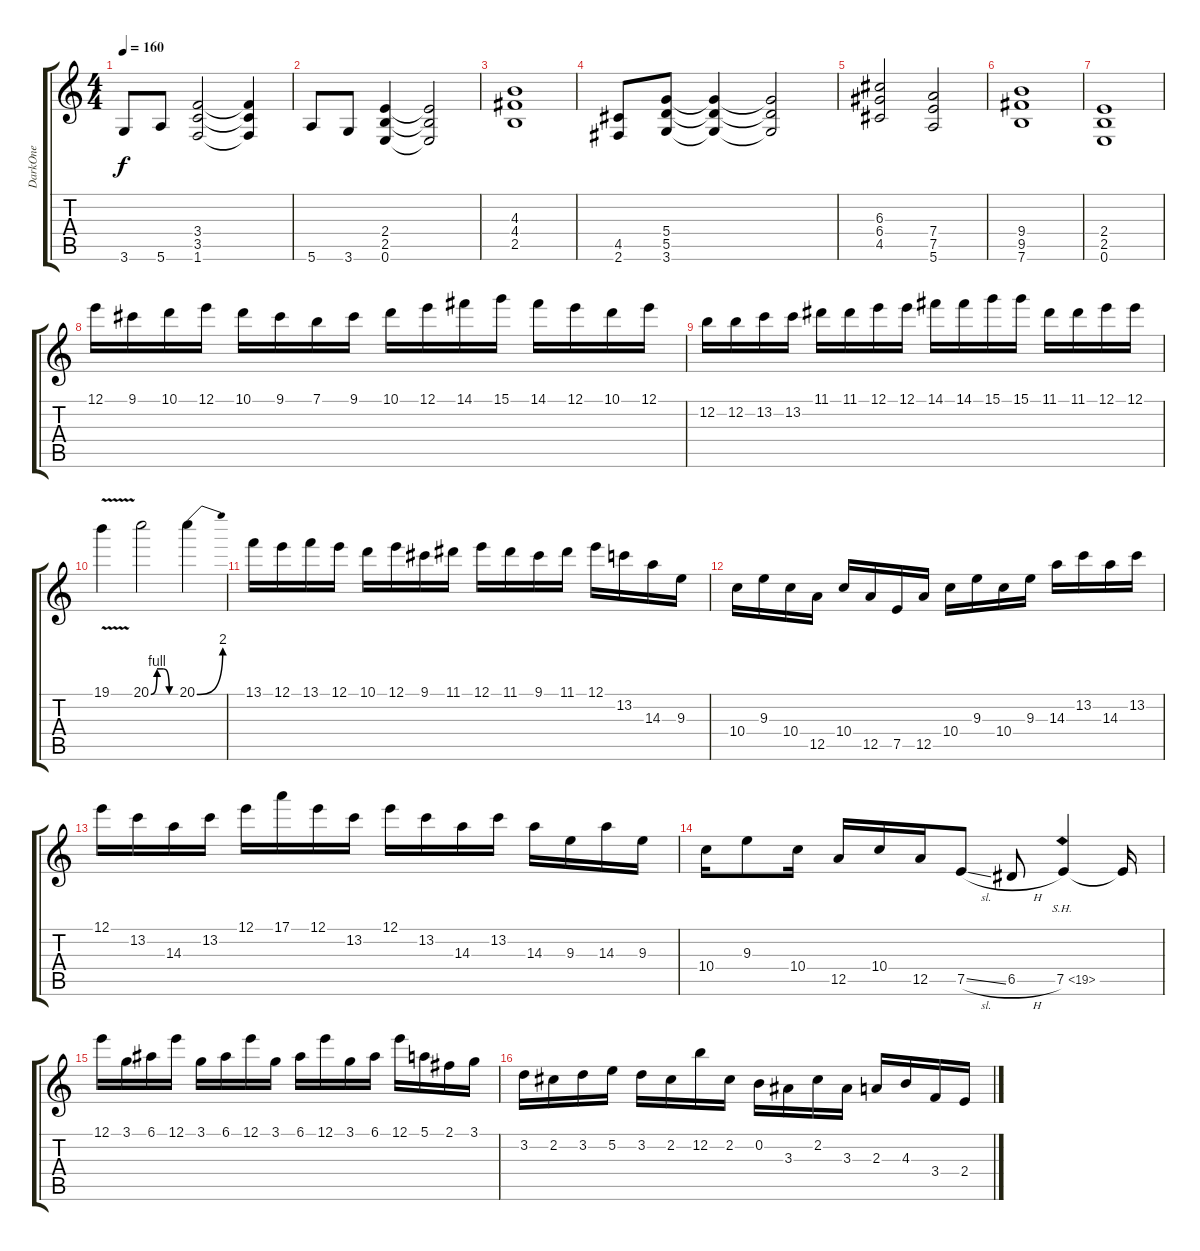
\track ("DarkOne" "DarkOne") {instrument distortionguitar}
\staff {score tabs}
\tuning (E4 B3 G3 D3 A2 E2) {hide}
\ts (4 4)
\tempo 160
\clef g2
\ks c
3.6.8{dy f} 5.6.8 (3.4 3.5 1.6).2 (3.4{t} 3.5{t} 1.6{t}).4 |
5.6.8 3.6.8 (2.4 2.5 0.6).4 (2.4{t} 2.5{t} 0.6{t}).2 |
(4.3 4.4 2.5).1 |
(4.5 2.6).8 (5.4 5.5 3.6).8 (5.4{t} 5.5{t} 3.6{t}).4 (5.4{t} 5.5{t} 3.6{t}).2 |
(6.3 6.4 4.5).2 (7.4 7.5 5.6).2 |
(9.4 9.5 7.6).1 |
(2.4 2.5 0.6).1 |
12.1.16 9.1.16 10.1.16 12.1.16 10.1.16 9.1.16 7.1.16 9.1.16 10.1.16 12.1.16 14.1.16 15.1.16 14.1.16 12.1.16 10.1.16 12.1.16 |
12.2.16 12.2.16 13.2.16 13.2.16 11.1.16 11.1.16 12.1.16 12.1.16 14.1.16 14.1.16 15.1.16 15.1.16 11.1.16 11.1.16 12.1.16 12.1.16 |
19.1{v}.4 20.1{be (custom 0 0 15 4 30 4 45 0 60 0)}.2 20.1{be (bend 0 0 60 8)}.4 |
13.1.16 12.1.16 13.1.16 12.1.16 10.1.16 12.1.16 9.1.16 11.1.16 12.1.16 11.1.16 9.1.16 11.1.16 12.1.16 13.2.16 14.3.16 9.3.16 |
10.4.16 9.3.16 10.4.16 12.5.16 10.4.16 12.5.16 7.5.16 12.5.16 10.4.16 9.3.16 10.4.16 9.3.16 14.3.16 13.2.16 14.3.16 13.2.16 |
12.1.16 13.2.16 14.3.16 13.2.16 12.1.16 17.1.16 12.1.16 13.2.16 12.1.16 13.2.16 14.3.16 13.2.16 14.3.16 9.3.16 14.3.16 9.3.16 |
10.4.16 9.3.8 10.4.16 12.5.16 10.4.16 12.5.16 7.5{sl}.8 6.5{h}.8 7.5{sh 12}.4 7.5{t}.16 |
12.1.16 3.1.16 6.1.16 12.1.16 3.1.16 6.1.16 12.1.16 3.1.16 6.1.16 12.1.16 3.1.16 6.1.16 12.1.16 5.1.16 2.1.16 3.1.16 |
3.2.16 2.2.16 3.2.16 5.2.16 3.2.16 2.2.16 12.2.16 2.2.16 0.2.16 3.3.16 2.2.16 3.3.16 2.3.16 4.3.16 3.4.16 2.4.16
